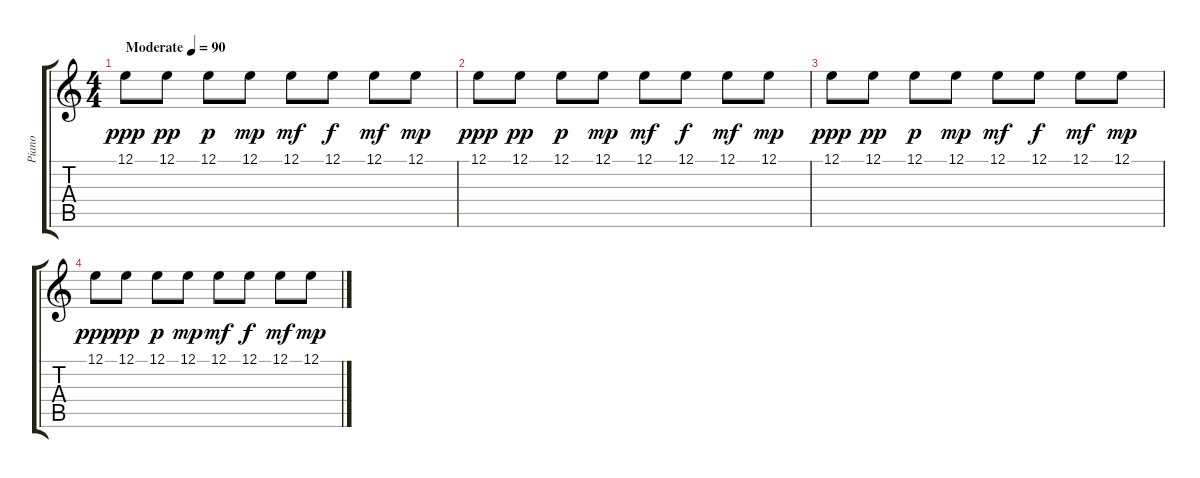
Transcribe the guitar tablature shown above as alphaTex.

\track ("Piano" "Piano") {instrument electricpiano1}
\staff {score tabs}
\tuning (E4 B3 G3 D3 A2 E2) {hide}
\ts (4 4)
\tempo (90 "Moderate")
\clef g2
\ks c
12.1.8{dy ppp instrument electricpiano1} 12.1.8{dy pp} 12.1.8{dy p} 12.1.8{dy mp} 12.1.8{dy mf} 12.1.8{dy f} 12.1.8{dy mf} 12.1.8{dy mp} |
12.1.8{dy ppp} 12.1.8{dy pp} 12.1.8{dy p} 12.1.8{dy mp} 12.1.8{dy mf} 12.1.8{dy f} 12.1.8{dy mf} 12.1.8{dy mp} |
12.1.8{dy ppp} 12.1.8{dy pp} 12.1.8{dy p} 12.1.8{dy mp} 12.1.8{dy mf} 12.1.8{dy f} 12.1.8{dy mf} 12.1.8{dy mp} |
12.1.8{dy ppp} 12.1.8{dy pp} 12.1.8{dy p} 12.1.8{dy mp} 12.1.8{dy mf} 12.1.8{dy f} 12.1.8{dy mf} 12.1.8{dy mp}
